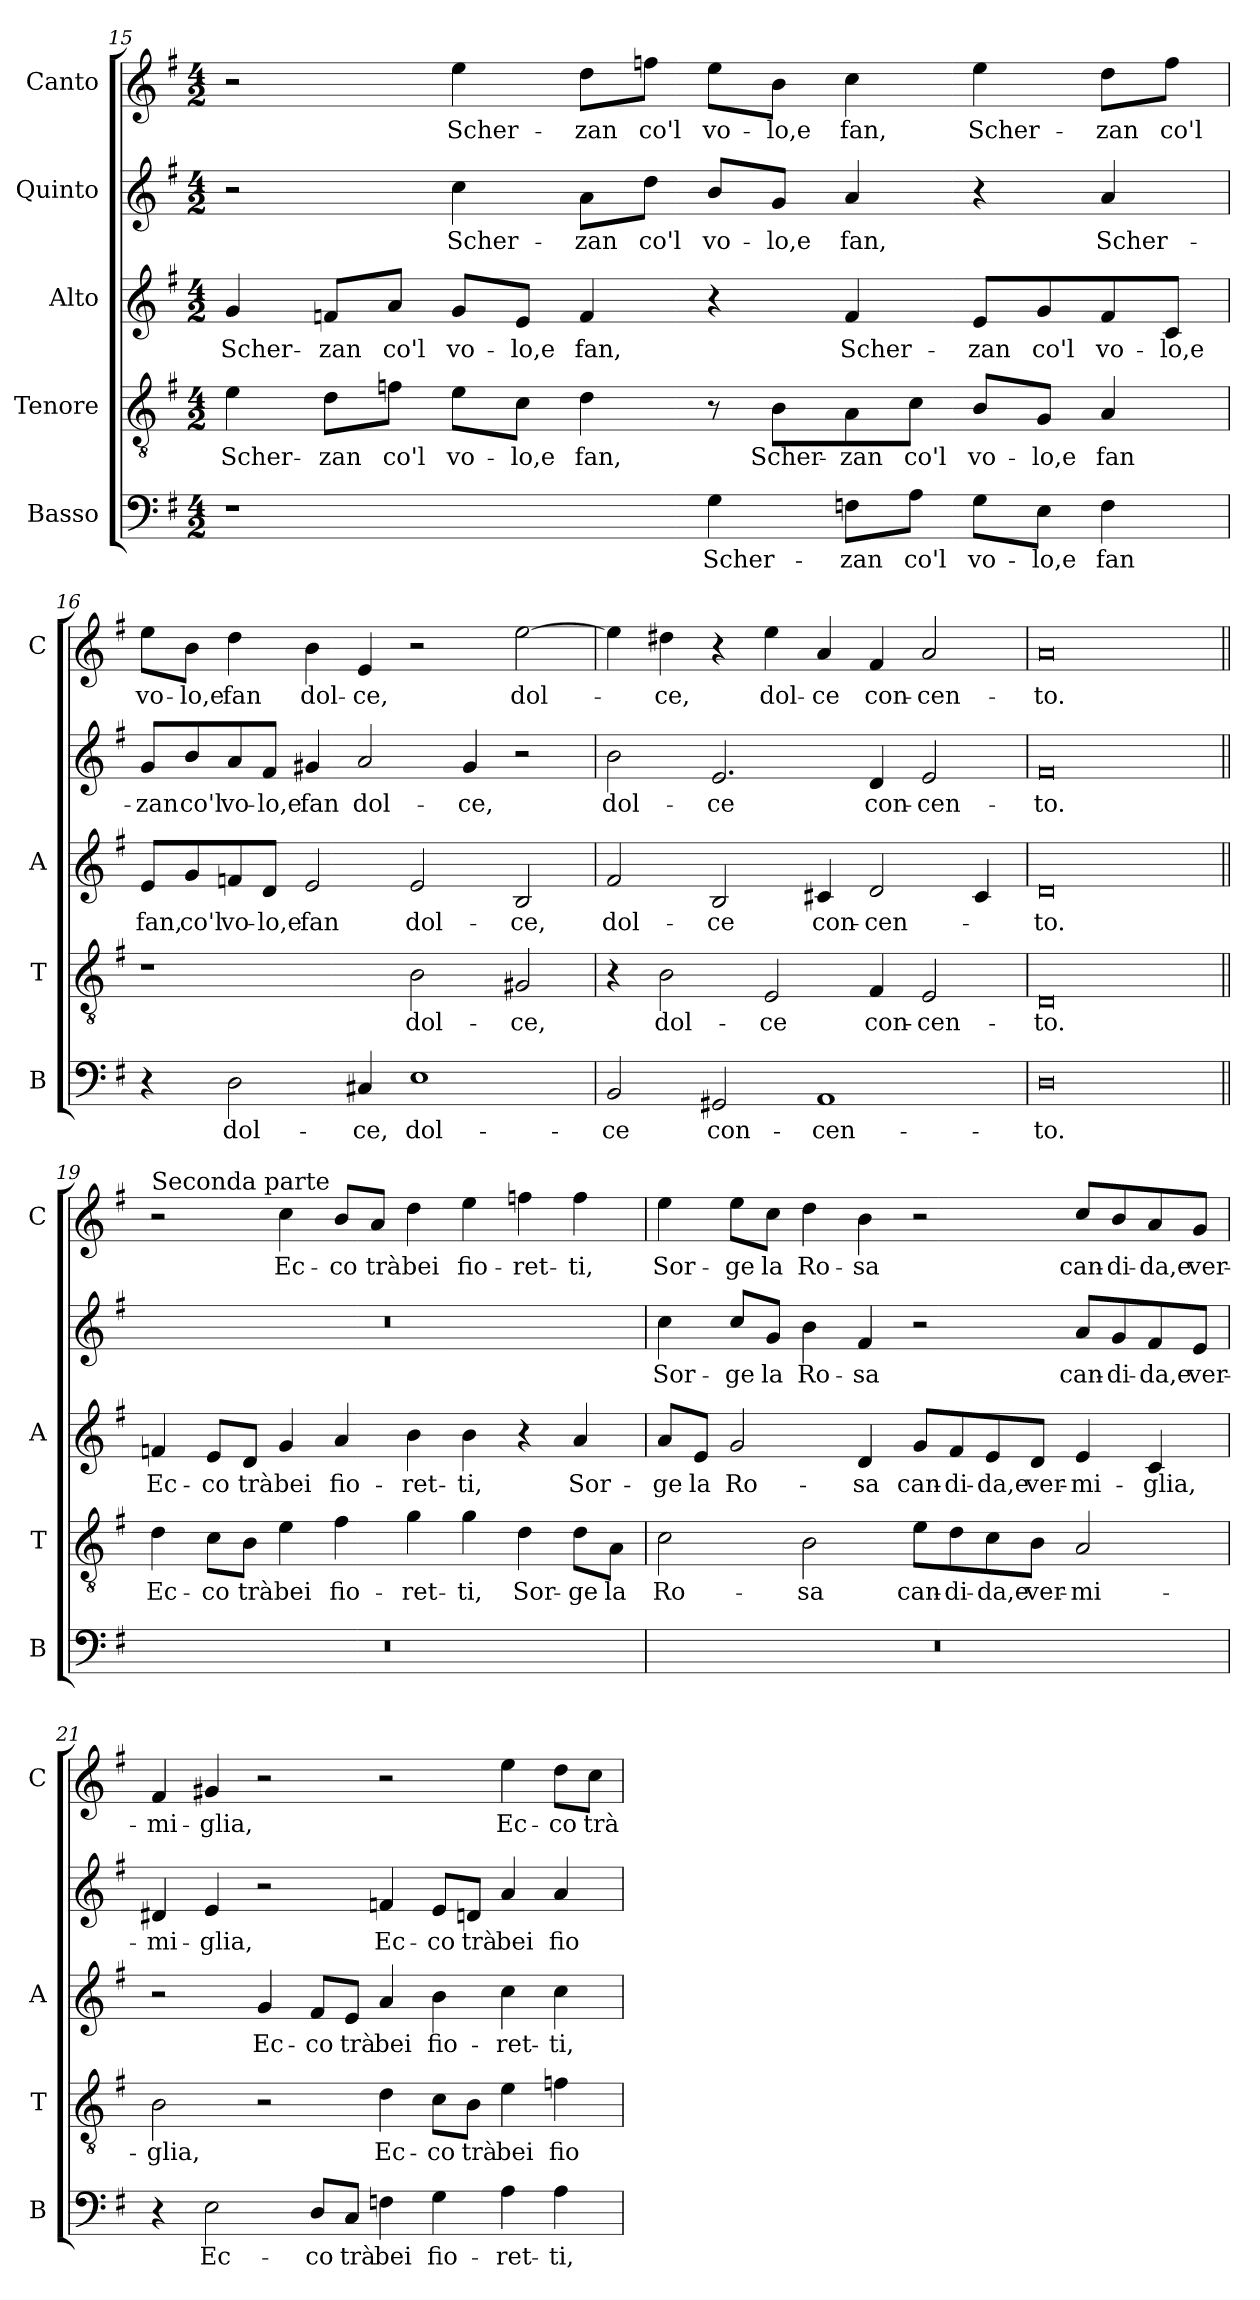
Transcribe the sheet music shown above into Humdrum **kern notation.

**kern	**text	**kern	**text	**kern	**text	**kern	**text	**kern	**text
*part5	*part5	*part4	*part4	*part3	*part3	*part2	*part2	*part1	*part1
*staff5	*staff5	*staff4	*staff4	*staff3	*staff3	*staff2	*staff2	*staff1	*staff1
*I"Basso	*	*I"Tenore	*	*I"Alto	*	*I"Quinto	*	*I"Canto	*
*I'B	*	*I'T	*	*I'A	*	*	*	*I'C	*
!!LO:LB:g=z
*clefF4	*	*clefGv2	*	*clefG2	*	*clefG2	*	*clefG2	*
*k[f#]	*	*k[f#]	*	*k[f#]	*	*k[f#]	*	*k[f#]	*
*G:	*	*G:	*	*G:	*	*G:	*	*G:	*
*M4/2	*	*M4/2	*	*M4/2	*	*M4/2	*	*M4/2	*
=15	=15	=15	=15	=15	=15	=15	=15	=15	=15
!	!	!	!LO:LY:b	!	!LO:LY:b	!	!	!	!
1r	.	4e\	Scher-	4g/	Scher-	2r	.	2r	.
!	!	!	!LO:LY:b	!	!LO:LY:b	!	!	!	!
.	.	8d\L	-zan	8fn/L	-zan	.	.	.	.
!	!	!	!LO:LY:b	!	!LO:LY:b	!	!	!	!
.	.	8fn\J	co'l	8a/J	co'l	.	.	.	.
!	!	!	!LO:LY:b	!	!LO:LY:b	!	!LO:LY:b	!	!LO:LY:b
.	.	8e\L	vo-	8g/L	vo-	4cc\	Scher-	4ee\	Scher-
!	!	!	!LO:LY:b	!	!LO:LY:b	!	!	!	!
.	.	8c\J	-lo,e	8e/J	-lo,e	.	.	.	.
!	!	!	!LO:LY:b	!	!LO:LY:b	!	!LO:LY:b	!	!LO:LY:b
.	.	4d\	fan,	4f/	fan,	8a\L	-zan	8dd\L	-zan
!	!	!	!	!	!	!	!LO:LY:b	!	!LO:LY:b
.	.	.	.	.	.	8dd\J	co'l	8ffn\J	co'l
!	!LO:LY:b	!	!	!	!	!	!LO:LY:b	!	!LO:LY:b
4G\	Scher-	8r	.	4r	.	8b/L	vo-	8ee\L	vo-
!	!	!	!LO:LY:b	!	!	!	!LO:LY:b	!	!LO:LY:b
.	.	8B\L	Scher-	.	.	8g/J	-lo,e	8b\J	-lo,e
!	!LO:LY:b	!	!LO:LY:b	!	!LO:LY:b	!	!LO:LY:b	!	!LO:LY:b
8Fn\L	-zan	8A\	-zan	4f/	Scher-	4a/	fan,	4cc\	fan,
!	!LO:LY:b	!	!LO:LY:b	!	!	!	!	!	!
8A\J	co'l	8c\J	co'l	.	.	.	.	.	.
!	!LO:LY:b	!	!LO:LY:b	!	!LO:LY:b	!	!	!	!LO:LY:b
8G\L	vo-	8B/L	vo-	8e/L	-zan	4r	.	4ee\	Scher-
!	!LO:LY:b	!	!LO:LY:b	!	!LO:LY:b	!	!	!	!
8E\J	-lo,e	8G/J	-lo,e	8g/	co'l	.	.	.	.
!	!LO:LY:b	!	!LO:LY:b	!	!LO:LY:b	!	!LO:LY:b	!	!LO:LY:b
4F\	fan	4A/	fan	8f/	vo-	4a/	Scher-	8dd\L	-zan
!	!	!	!	!	!LO:LY:b	!	!	!	!LO:LY:b
.	.	.	.	8c/J	-lo,e	.	.	8ff\J	co'l
=16	=16	=16	=16	=16	=16	=16	=16	=16	=16
!	!	!	!	!	!LO:LY:b	!	!LO:LY:b	!	!LO:LY:b
4r	.	1r	.	8e/L	fan,	8g/L	-zan	8ee\L	vo-
!	!	!	!	!	!LO:LY:b	!	!LO:LY:b	!	!LO:LY:b
.	.	.	.	8g/	co'l	8b/	co'l	8b\J	-lo,e
!	!LO:LY:b	!	!	!	!LO:LY:b	!	!LO:LY:b	!	!LO:LY:b
2D\	dol-	.	.	8fn/	vo-	8a/	vo-	4dd\	fan
!	!	!	!	!	!LO:LY:b	!	!LO:LY:b	!	!
.	.	.	.	8d/J	-lo,e	8f#/J	-lo,e	.	.
!	!	!	!	!	!LO:LY:b	!	!LO:LY:b	!	!LO:LY:b
.	.	.	.	2e/	fan	4g#X/	fan	4b\	dol-
!	!LO:LY:b	!	!	!	!	!	!LO:LY:b	!	!LO:LY:b
4C#X/	-ce,	.	.	.	.	2a/	dol-	4e/	-ce,
!	!LO:LY:b	!	!LO:LY:b	!	!LO:LY:b	!	!	!	!
1E	dol-	2B\	dol-	2e/	dol-	.	.	2r	.
!	!	!	!	!	!	!	!LO:LY:b	!	!
.	.	.	.	.	.	4g#/	-ce,	.	.
!	!	!	!LO:LY:b	!	!LO:LY:b	!	!	!	!LO:LY:b
.	.	2G#X/	-ce,	2B/	-ce,	2r	.	[2ee\	dol-
!!LO:LB:g=z
=17	=17	=17	=17	=17	=17	=17	=17	=17	=17
!	!LO:LY:b	!	!	!	!LO:LY:b	!	!LO:LY:b	!	!
2BB/	-ce	4r	.	2f#/	dol-	2b\	dol-	4ee\]	.
!	!	!	!LO:LY:b	!	!	!	!	!	!LO:LY:b
.	.	2B\	dol-	.	.	.	.	4dd#X\	-ce,
!	!LO:LY:b	!	!	!	!LO:LY:b	!	!LO:LY:b	!	!
2GG#X/	con-	.	.	2B/	-ce	2.e/	-ce	4r	.
!	!	!	!LO:LY:b	!	!	!	!	!	!LO:LY:b
.	.	2E/	-ce	.	.	.	.	4ee\	dol-
!	!LO:LY:b	!	!	!	!LO:LY:b	!	!	!	!LO:LY:b
1AA	-cen-	.	.	4c#X/	con-	.	.	4a/	-ce
!	!	!	!LO:LY:b	!	!LO:LY:b	!	!LO:LY:b	!	!LO:LY:b
.	.	4F#/	con-	2d/	-cen-	4d/	con-	4f#/	con-
!	!	!	!LO:LY:b	!	!	!	!LO:LY:b	!	!LO:LY:b
.	.	2E/	-cen-	.	.	2e/	-cen-	2a/	-cen-
.	.	.	.	4c#/	.	.	.	.	.
=18	=18	=18	=18	=18	=18	=18	=18	=18	=18
!	!LO:LY:b	!	!LO:LY:b	!	!LO:LY:b	!	!LO:LY:b	!	!LO:LY:b
0D	-to.	0D	-to.	0d	-to.	0f#	-to.	0a	-to.
=19||	=19||	=19||	=19||	=19||	=19||	=19||	=19||	=19||	=19||
!	!	!	!	!	!	!	!	!LO:TX:a:t=Seconda parte	!
!	!	!	!LO:LY:b	!	!LO:LY:b	!	!	!	!
0r	.	4d\	Ec-	4fn/	Ec-	0r	.	2r	.
!	!	!	!LO:LY:b	!	!LO:LY:b	!	!	!	!
.	.	8c\L	-co	8e/L	-co	.	.	.	.
!	!	!	!LO:LY:b	!	!LO:LY:b	!	!	!	!
.	.	8B\J	trà	8d/J	trà	.	.	.	.
!	!	!	!LO:LY:b	!	!LO:LY:b	!	!	!	!LO:LY:b
.	.	4e\	bei	4g/	bei	.	.	4cc\	Ec-
!	!	!	!LO:LY:b	!	!LO:LY:b	!	!	!	!LO:LY:b
.	.	4f#\	fio-	4a/	fio-	.	.	8b/L	-co
!	!	!	!	!	!	!	!	!	!LO:LY:b
.	.	.	.	.	.	.	.	8a/J	trà
!	!	!	!LO:LY:b	!	!LO:LY:b	!	!	!	!LO:LY:b
.	.	4g\	-ret-	4b\	-ret-	.	.	4dd\	bei
!	!	!	!LO:LY:b	!	!LO:LY:b	!	!	!	!LO:LY:b
.	.	4g\	-ti,	4b\	-ti,	.	.	4ee\	fio-
!	!	!	!LO:LY:b	!	!	!	!	!	!LO:LY:b
.	.	4d\	Sor-	4r	.	.	.	4ffn\	-ret-
!	!	!	!LO:LY:b	!	!LO:LY:b	!	!	!	!LO:LY:b
.	.	8d\L	-ge	4a/	Sor-	.	.	4ff\	-ti,
!	!	!	!LO:LY:b	!	!	!	!	!	!
.	.	8A\J	la	.	.	.	.	.	.
!!LO:PB:g=z
=20	=20	=20	=20	=20	=20	=20	=20	=20	=20
!	!	!	!LO:LY:b	!	!LO:LY:b	!	!LO:LY:b	!	!LO:LY:b
0r	.	2c\	Ro-	8a/L	-ge	4cc\	Sor-	4ee\	Sor-
!	!	!	!	!	!LO:LY:b	!	!	!	!
.	.	.	.	8e/J	la	.	.	.	.
!	!	!	!	!	!LO:LY:b	!	!LO:LY:b	!	!LO:LY:b
.	.	.	.	2g/	Ro-	8cc/L	-ge	8ee\L	-ge
!	!	!	!	!	!	!	!LO:LY:b	!	!LO:LY:b
.	.	.	.	.	.	8g/J	la	8cc\J	la
!	!	!	!LO:LY:b	!	!	!	!LO:LY:b	!	!LO:LY:b
.	.	2B\	-sa	.	.	4b\	Ro-	4dd\	Ro-
!	!	!	!	!	!LO:LY:b	!	!LO:LY:b	!	!LO:LY:b
.	.	.	.	4d/	-sa	4f#/	-sa	4b\	-sa
!	!	!	!LO:LY:b	!	!LO:LY:b	!	!	!	!
.	.	8e\L	can-	8g/L	can-	2r	.	2r	.
!	!	!	!LO:LY:b	!	!LO:LY:b	!	!	!	!
.	.	8d\	-di-	8f#/	-di-	.	.	.	.
!	!	!	!LO:LY:b	!	!LO:LY:b	!	!	!	!
.	.	8c\	-da,e	8e/	-da,e	.	.	.	.
!	!	!	!LO:LY:b	!	!LO:LY:b	!	!	!	!
.	.	8B\J	ver-	8d/J	ver-	.	.	.	.
!	!	!	!LO:LY:b	!	!LO:LY:b	!	!LO:LY:b	!	!LO:LY:b
.	.	2A/	-mi-	4e/	-mi-	8a/L	can-	8cc/L	can-
!	!	!	!	!	!	!	!LO:LY:b	!	!LO:LY:b
.	.	.	.	.	.	8g/	-di-	8b/	-di-
!	!	!	!	!	!LO:LY:b	!	!LO:LY:b	!	!LO:LY:b
.	.	.	.	4c/	-glia,	8f#/	-da,e	8a/	-da,e
!	!	!	!	!	!	!	!LO:LY:b	!	!LO:LY:b
.	.	.	.	.	.	8e/J	ver-	8g/J	ver-
=21	=21	=21	=21	=21	=21	=21	=21	=21	=21
!	!	!	!LO:LY:b	!	!	!	!LO:LY:b	!	!LO:LY:b
4r	.	2B\	-glia,	2r	.	4d#X/	-mi-	4f#/	-mi-
!	!LO:LY:b	!	!	!	!	!	!LO:LY:b	!	!LO:LY:b
2E\	Ec-	.	.	.	.	4e/	-glia,	4g#X/	-glia,
!	!	!	!	!	!LO:LY:b	!	!	!	!
.	.	2r	.	4g/	Ec-	2r	.	2r	.
!	!LO:LY:b	!	!	!	!LO:LY:b	!	!	!	!
8D/L	-co	.	.	8f#/L	-co	.	.	.	.
!	!LO:LY:b	!	!	!	!LO:LY:b	!	!	!	!
8C/J	trà	.	.	8e/J	trà	.	.	.	.
!	!LO:LY:b	!	!LO:LY:b	!	!LO:LY:b	!	!LO:LY:b	!	!
4Fn\	bei	4d\	Ec-	4a/	bei	4fn/	Ec-	2r	.
!	!LO:LY:b	!	!LO:LY:b	!	!LO:LY:b	!	!LO:LY:b	!	!
4G\	fio-	8c\L	-co	4b\	fio-	8e/L	-co	.	.
!	!	!	!LO:LY:b	!	!	!	!LO:LY:b	!	!
.	.	8B\J	trà	.	.	8dn/J	trà	.	.
!	!LO:LY:b	!	!LO:LY:b	!	!LO:LY:b	!	!LO:LY:b	!	!LO:LY:b
4A\	-ret-	4e\	bei	4cc\	-ret-	4a/	bei	4ee\	Ec-
!	!LO:LY:b	!	!LO:LY:b	!	!LO:LY:b	!	!LO:LY:b	!	!LO:LY:b
4A\	-ti,	4fn\	fio-	4cc\	-ti,	4a/	fio-	8dd\L	-co
!	!	!	!	!	!	!	!	!	!LO:LY:b
.	.	.	.	.	.	.	.	8cc\J	trà
=	=	=	=	=	=	=	=	=	=
*-	*-	*-	*-	*-	*-	*-	*-	*-	*-
